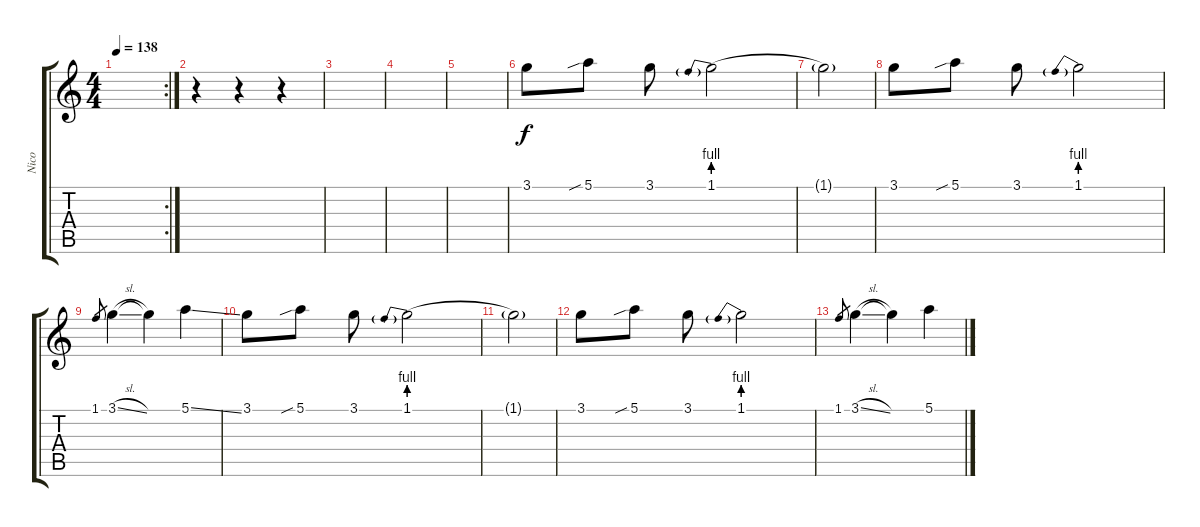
\track ("Nico" "Nico") {instrument distortionguitar}
\staff {score tabs}
\tuning (E4 B3 G3 D3 A2 E2) {hide}
\rc 2
\ts (4 4)
\tempo 138
\clef g2
\ks c
|
r.4 r.4 r.4 |
|
|
|
3.1.8 5.1{sib}.8 3.1.8 1.1{be (prebend 0 4 60 4)}.2 |
1.1{t}.2 |
3.1.8 5.1{sib}.8 3.1.8 1.1{be (prebend 0 4 60 4)}.2 |
1.1.8{gr} 3.1{sl}.4 3.1{t}.4 5.1{ss}.4 |
3.1.8 5.1{sib}.8 3.1.8 1.1{be (prebend 0 4 60 4)}.2 |
1.1{t}.2 |
3.1.8 5.1{sib}.8 3.1.8 1.1{be (prebend 0 4 60 4)}.2 |
1.1.8{gr} 3.1{sl}.4 3.1{t}.4 5.1.4
